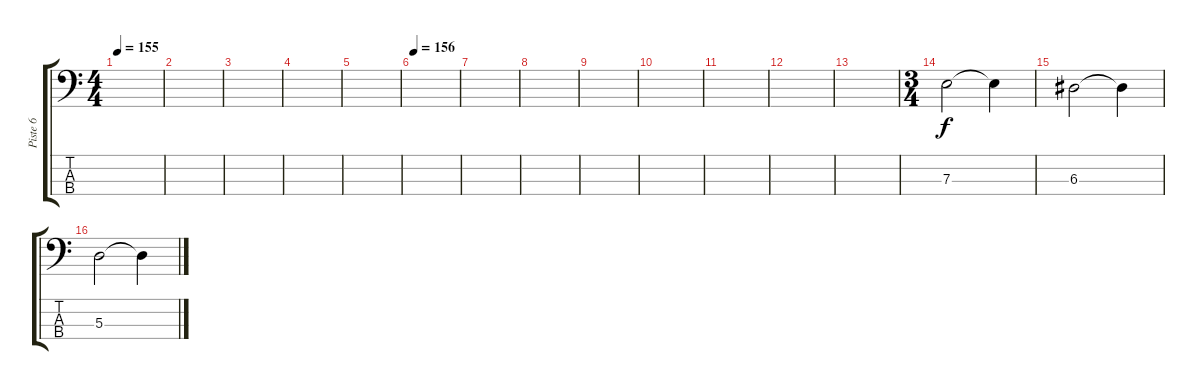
\track ("Piste 6" "Piste 6") {instrument electricbassfinger}
\staff {score tabs}
\tuning (G2 D2 A1 E1) {hide}
\ts (4 4)
\tempo 155
\clef f4
\ks c
|
|
|
|
|
\tempo 156
|
|
|
|
|
|
|
|
\ts (3 4)
7.3.2 7.3{t}.4 |
6.3.2 6.3{t}.4 |
5.3.2 5.3{t}.4
